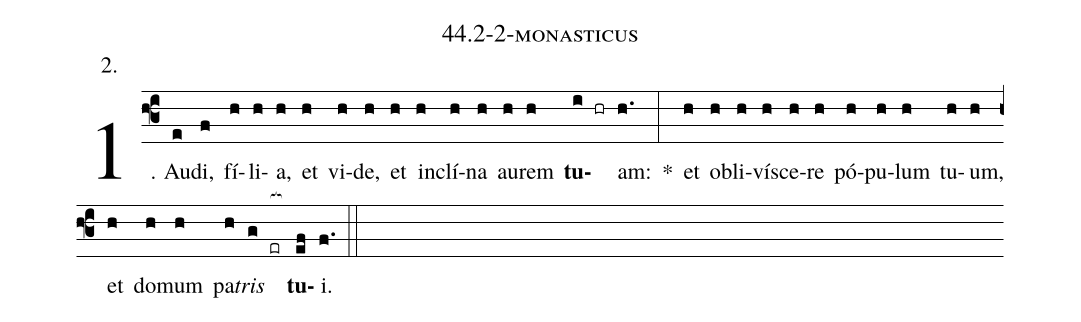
name: 44.2-2-monasticus;
annotation: 2.;
%%
(f3)1. Au(e)di,(f) fí(h)li(h)a,(h) et(h) vi(h)de,(h) et(h) in(h)clí(h)na(h) au(h)rem(h) <b>tu</b>(i hr)am:(h.) *(:) et(h) ob(h)li(h)ví(h)sce(h)re(h) pó(h)pu(h)lum(h) tu(h)um,(h) et(h) do(h)mum(h) pa(h)<i>tris</i>(g er[ocb:1{]) <b>tu</b>(ef[ocb:0}])i.(f.) (::)


%E(h) u(h) o(h) u(g) a(ef) e.(f.) (::)
